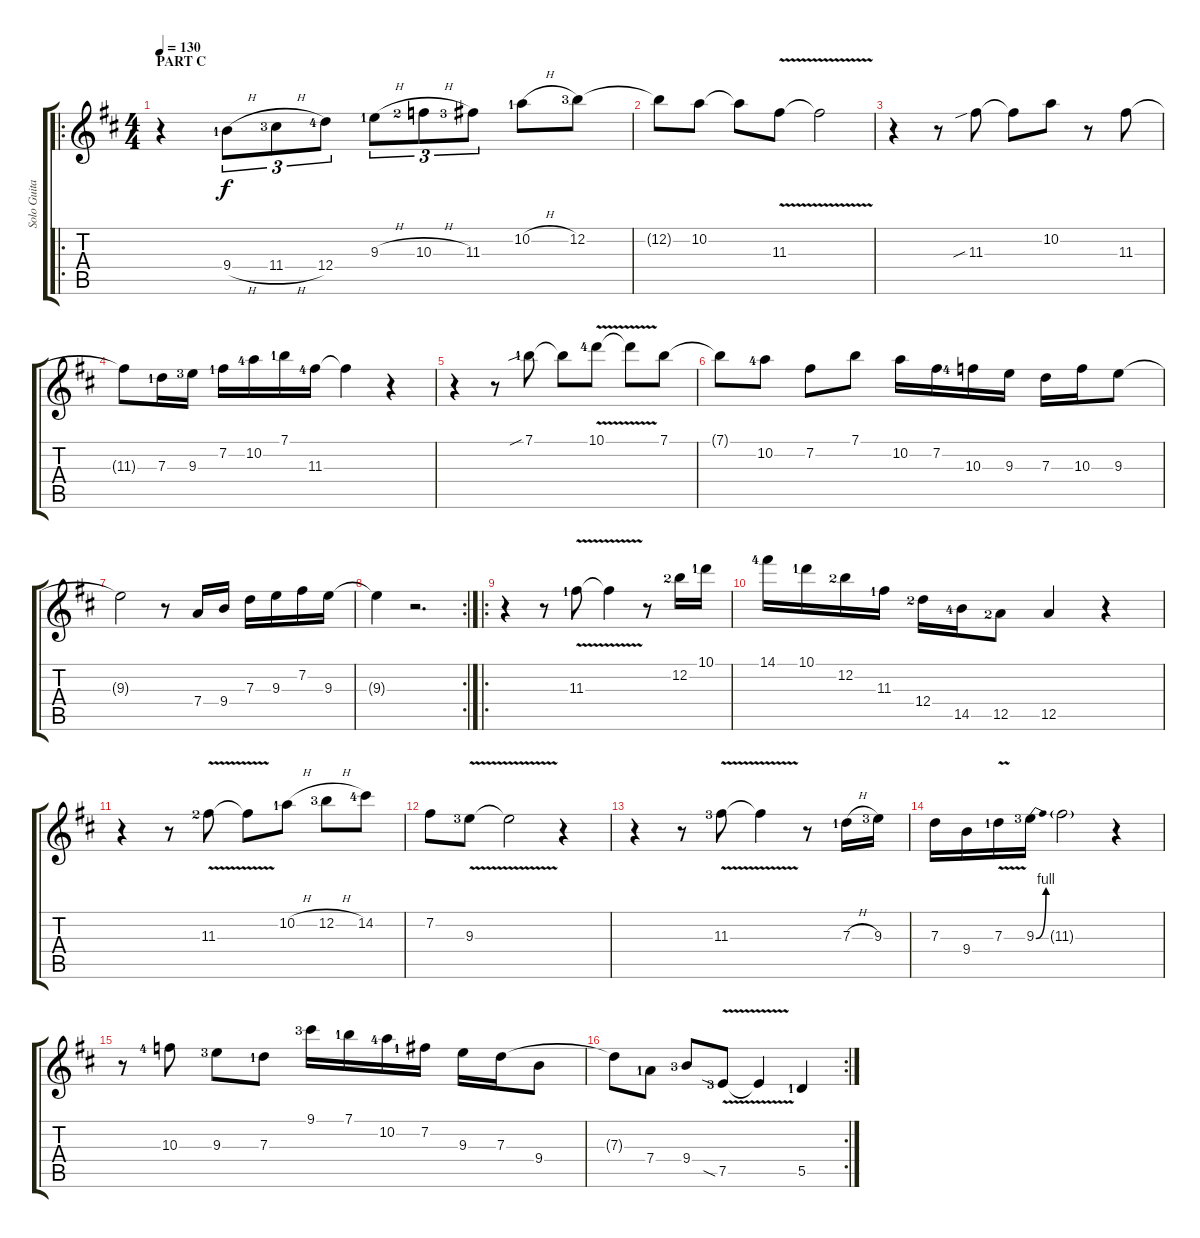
\track ("Solo Guitar" "Solo Guita") {instrument distortionguitar}
\staff {score tabs}
\tuning (E4 B3 G3 D3 A2 E2) {hide}
\ro
\ts (4 4)
\section ("" "PART C")
\tempo 130
\clef g2
\ks d
r.4{dy f} 9.4{h lf 2}.8{tu (3 2)} 11.4{h lf 4}.8{tu (3 2)} 12.4{lf 5}.8{tu (3 2)} 9.3{h lf 2}.8{tu (3 2)} 10.3{h lf 3}.8{tu (3 2)} 11.3{lf 4}.8{tu (3 2)} 10.2{h lf 2}.8 12.2{lf 4}.8 |
12.2{t}.8 10.2.8 10.2{t}.8 11.3{v}.8 11.3{t}.2 |
r.4 r.8 11.3{sib}.8 11.3{t}.8 10.2.8 r.8 11.3.8 |
11.3{t}.8 7.3{lf 2}.16 9.3{lf 4}.16 7.2{lf 2}.16 10.2{lf 5}.16 7.1{lf 2}.16 11.3{lf 5}.16 11.3{t}.4 r.4 |
r.4 r.8 7.1{sib lf 2}.8 7.1{t}.8 10.1{v lf 5}.8 10.1{t}.8 7.1.8 |
7.1{t}.8 10.2{lf 5}.8 7.2.8 7.1.8 10.2.16 7.2.16 10.3{lf 5}.16 9.3.16 7.3.16 10.3.16 9.3.8 |
9.3{t}.2 r.8 7.4.16 9.4.16 7.3.16 9.3.16 7.2.16 9.3.16 |
\rc 2
9.3{t}.4 r.2{d} |
\ro
r.4 r.8 11.3{v lf 2}.8 11.3{t}.4 r.8 12.2{lf 3}.16 10.1{lf 2}.16 |
14.1{lf 5}.16 10.1{lf 2}.16 12.2{lf 3}.16 11.3{lf 2}.16 12.4{lf 3}.16 14.5{lf 5}.16 12.5{lf 3}.8 12.5.4 r.4 |
r.4 r.8 11.3{v lf 3}.8 11.3{t}.8 10.2{h lf 2}.8 12.2{h lf 4}.8 14.2{lf 5}.8 |
7.2.8 9.3{v lf 4}.8 9.3{t}.2 r.4 |
r.4 r.8 11.3{v lf 4}.8 11.3{t}.4 r.8 7.3{h lf 2}.16 9.3{lf 4}.16 |
7.3.16 9.4.16 7.3{v lf 2}.16 9.3{be (bend 0 0 60 4) lf 4}.16 11.3{g}.2 r.4 |
r.8 10.3{lf 5}.8 9.3{lf 4}.8 7.3{lf 2}.8 9.1{lf 4}.16 7.1{lf 2}.16 10.2{lf 5}.16 7.2{lf 2}.16 9.3.16 7.3.16 9.4.8 |
\rc 2
7.3{t}.8 7.4{lf 2}.8 9.4{lf 4}.8 7.5{v sia lf 4}.8 7.5{t}.4 5.5{lf 2}.4
